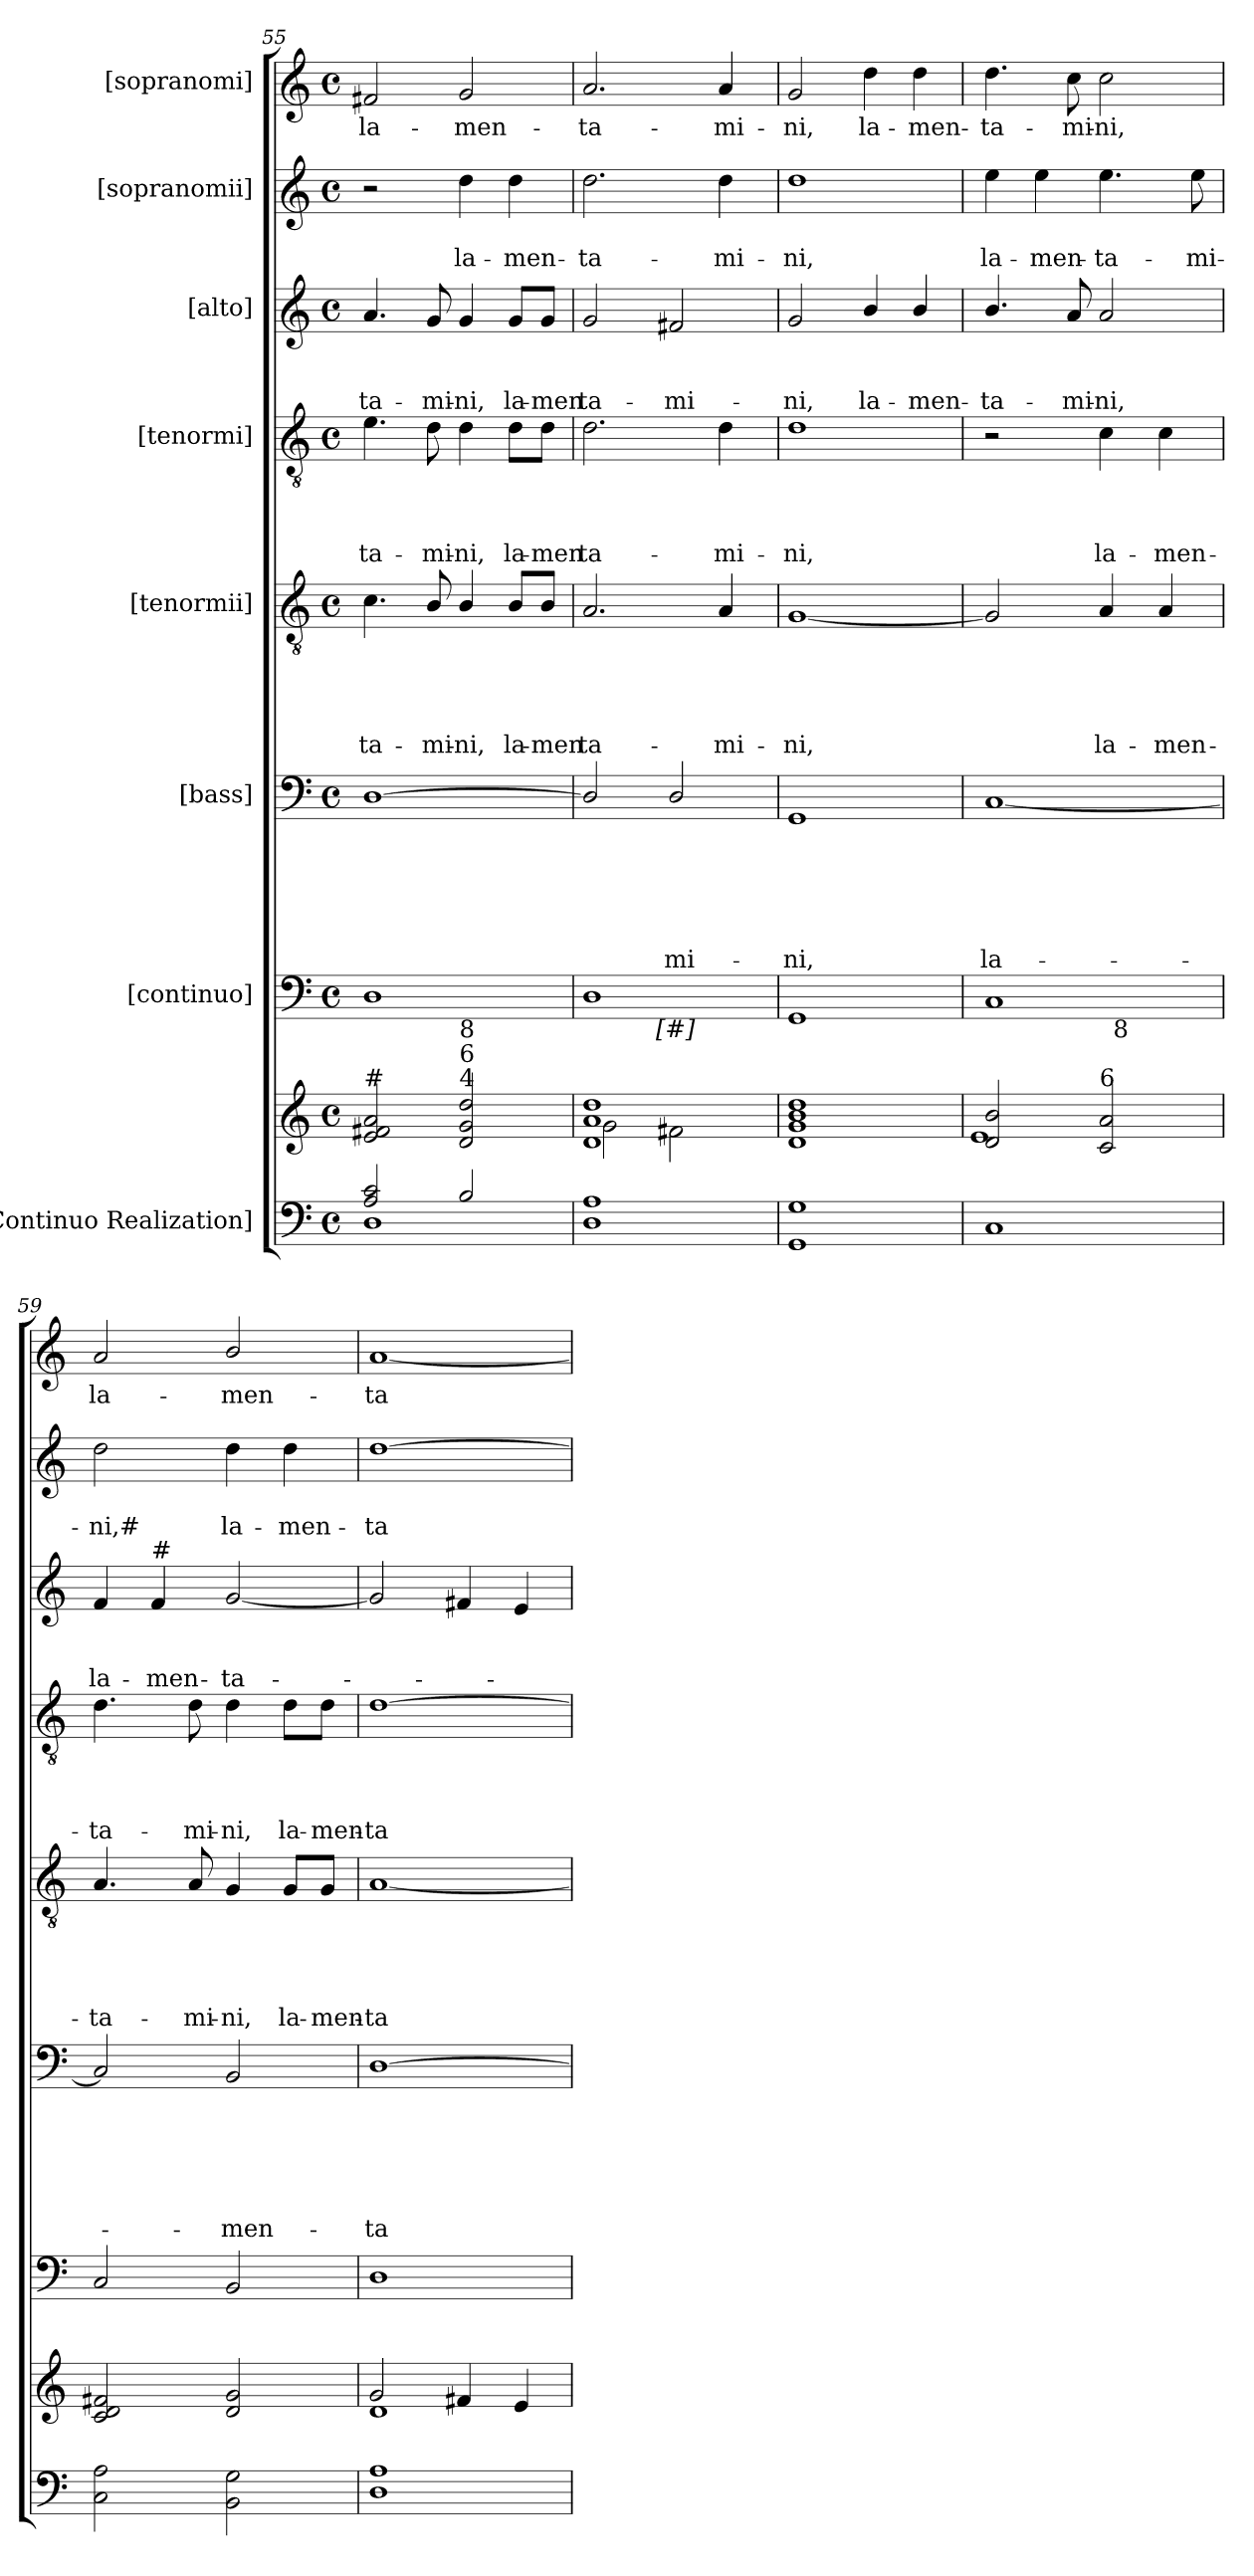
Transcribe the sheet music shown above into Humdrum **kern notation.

**kern	**kern	**kern	**kern	**text	**text	**text	**text	**text	**text	**kern	**text	**text	**text	**text	**text	**kern	**text	**text	**text	**text	**kern	**text	**text	**text	**kern	**text	**text	**kern	**text
*part8	*part8	*part7	*part6	*part6	*part6	*part6	*part6	*part6	*part6	*part5	*part5	*part5	*part5	*part5	*part5	*part4	*part4	*part4	*part4	*part4	*part3	*part3	*part3	*part3	*part2	*part2	*part2	*part1	*part1
*staff9	*staff8	*staff7	*staff6	*staff6	*staff6	*staff6	*staff6	*staff6	*staff6	*staff5	*staff5	*staff5	*staff5	*staff5	*staff5	*staff4	*staff4	*staff4	*staff4	*staff4	*staff3	*staff3	*staff3	*staff3	*staff2	*staff2	*staff2	*staff1	*staff1
*I"[Continuo Realization]	*	*I"[continuo]	*I"[bass]	*	*	*	*	*	*	*I"[tenormii]	*	*	*	*	*	*I"[tenormi]	*	*	*	*	*I"[alto]	*	*	*	*I"[sopranomii]	*	*	*I"[sopranomi]	*
*clefF4	*clefG2	*clefF4	*clefF4	*	*	*	*	*	*	*clefGv2	*	*	*	*	*	*clefGv2	*	*	*	*	*clefG2	*	*	*	*clefG2	*	*	*clefG2	*
*k[]	*k[]	*k[]	*k[]	*	*	*	*	*	*	*k[]	*	*	*	*	*	*k[]	*	*	*	*	*k[]	*	*	*	*k[]	*	*	*k[]	*
*C:	*C:	*C:	*C:	*	*	*	*	*	*	*C:	*	*	*	*	*	*C:	*	*	*	*	*C:	*	*	*	*C:	*	*	*C:	*
*M4/4	*M4/4	*M4/4	*M4/4	*	*	*	*	*	*	*M4/4	*	*	*	*	*	*M4/4	*	*	*	*	*M4/4	*	*	*	*M4/4	*	*	*M4/4	*
*met(c)	*met(c)	*met(c)	*met(c)	*	*	*	*	*	*	*met(c)	*	*	*	*	*	*met(c)	*	*	*	*	*met(c)	*	*	*	*met(c)	*	*	*met(c)	*
=55	=55	=55	=55	=55	=55	=55	=55	=55	=55	=55	=55	=55	=55	=55	=55	=55	=55	=55	=55	=55	=55	=55	=55	=55	=55	=55	=55	=55	=55
*^	*	*	*	*	*	*	*	*	*	*	*	*	*	*	*	*	*	*	*	*	*	*	*	*	*	*	*	*	*
!	!	!LO:TX:a:t=#	!	!	!	!	!	!	!	!	!	!	!	!	!	!	!	!	!	!	!	!	!	!	!	!	!	!	!	!
!	!	!	!	!	!	!	!	!	!	!	!	!	!	!	!	!LO:LY:b	!	!	!	!	!LO:LY:b	!	!	!	!LO:LY:b	!	!	!	!	!LO:LY:b
*	*	*	*^	*	*	*	*	*	*	*	*	*	*	*	*	*	*	*	*	*	*	*	*	*	*	*	*	*	*	*
2A/ 2c/	1D	2e/ 2f#X/ 2a/	1D	2ryy	[<1D	.	.	.	.	.	.	4.c\	.	.	.	.	-ta-	4.e\	.	.	.	-ta-	4.a/	.	.	-ta-	2r	.	.	2f#X/	la-
!	!	!	!	!	!	!	!	!	!	!	!	!	!	!	!	!	!LO:LY:b	!	!	!	!	!LO:LY:b	!	!	!	!LO:LY:b	!	!	!	!	!
.	.	.	.	.	.	.	.	.	.	.	.	8B/	.	.	.	.	-mi-	8d\	.	.	.	-mi-	8g/	.	.	-mi-	.	.	.	.	.
!	!	!	!	!LO:TX:b:t=8	!	!	!	!	!	!	!	!	!	!	!	!	!	!	!	!	!	!	!	!	!	!	!	!	!	!	!
!	!	!LO:TX:a:t=4	!	!	!	!	!	!	!	!	!	!	!	!	!	!	!	!	!	!	!	!	!	!	!	!	!	!	!	!	!
!	!	!LO:TX:a:t=6	!	!	!	!	!	!	!	!	!	!	!	!	!	!	!	!	!	!	!	!	!	!	!	!	!	!	!	!	!
!	!	!	!	!	!	!	!	!	!	!	!	!	!	!	!	!	!LO:LY:b	!	!	!	!	!LO:LY:b	!	!	!	!LO:LY:b	!	!	!LO:LY:b	!	!LO:LY:b
2B/	.	2d/ 2g/ 2dd/	.	2ryy	.	.	.	.	.	.	.	4B/	.	.	.	.	-ni,	4d\	.	.	.	-ni,	4g/	.	.	-ni,	4dd\	.	la-	2g/	-men-
!	!	!	!	!	!	!	!	!	!	!	!	!	!	!	!	!	!LO:LY:b	!	!	!	!	!LO:LY:b	!	!	!	!LO:LY:b	!	!	!LO:LY:b	!	!
.	.	.	.	.	.	.	.	.	.	.	.	8B/L	.	.	.	.	la-	8d\L	.	.	.	la-	8g/L	.	.	la-	4dd\	.	-men-	.	.
!	!	!	!	!	!	!	!	!	!	!	!	!	!	!	!	!	!LO:LY:b	!	!	!	!	!LO:LY:b	!	!	!	!LO:LY:b	!	!	!	!	!
.	.	.	.	.	.	.	.	.	.	.	.	8B/J	.	.	.	.	-men-	8d\J	.	.	.	-men-	8g/J	.	.	-men-	.	.	.	.	.
*v	*v	*	*	*	*	*	*	*	*	*	*	*	*	*	*	*	*	*	*	*	*	*	*	*	*	*	*	*	*	*	*
=56	=56	=56	=56	=56	=56	=56	=56	=56	=56	=56	=56	=56	=56	=56	=56	=56	=56	=56	=56	=56	=56	=56	=56	=56	=56	=56	=56	=56	=56	=56
*	*^	*	*	*	*	*	*	*	*	*	*	*	*	*	*	*	*	*	*	*	*	*	*	*	*	*	*	*	*	*
!	!	!	!	!	!	!	!	!	!	!	!	!	!	!	!	!	!LO:LY:b	!	!	!	!	!LO:LY:b	!	!	!	!LO:LY:b	!	!	!LO:LY:b	!	!LO:LY:b
1D 1A	1d 1a 1dd	2g\	1D	4...ryy	2D/]	.	.	.	.	.	.	2.A/	.	.	.	.	-ta-	2.d\	.	.	.	-ta-	2g/	.	.	-ta-	2.dd\	.	-ta-	2.a/	-ta-
!	!	!	!	!LO:TX:b:t=[#]	!	!	!	!	!	!	!	!	!	!	!	!	!	!	!	!	!	!	!	!	!	!	!	!	!	!	!
.	.	.	.	2ryy	.	.	.	.	.	.	.	.	.	.	.	.	.	.	.	.	.	.	.	.	.	.	.	.	.	.	.
!	!	!	!	!	!	!	!	!	!	!	!LO:LY:b	!	!	!	!	!	!	!	!	!	!	!	!	!	!	!LO:LY:b	!	!	!	!	!
.	.	2f#X\	.	.	2D/	.	.	.	.	.	-mi-	.	.	.	.	.	.	.	.	.	.	.	2f#X/	.	.	-mi-	.	.	.	.	.
!	!	!	!	!	!	!	!	!	!	!	!	!	!	!	!	!	!LO:LY:b	!	!	!	!	!LO:LY:b	!	!	!	!	!	!	!LO:LY:b	!	!LO:LY:b
.	.	.	.	.	.	.	.	.	.	.	.	4A/	.	.	.	.	-mi-	4d\	.	.	.	-mi-	.	.	.	.	4dd\	.	-mi-	4a/	-mi-
.	.	.	.	32ryy	.	.	.	.	.	.	.	.	.	.	.	.	.	.	.	.	.	.	.	.	.	.	.	.	.	.	.
!!LO:PB:g=z
=57	=57	=57	=57	=57	=57	=57	=57	=57	=57	=57	=57	=57	=57	=57	=57	=57	=57	=57	=57	=57	=57	=57	=57	=57	=57	=57	=57	=57	=57	=57	=57
!	!	!	!	!	!	!	!	!	!	!	!LO:LY:b	!	!	!	!	!	!LO:LY:b	!	!	!	!	!LO:LY:b	!	!	!	!LO:LY:b	!	!	!LO:LY:b	!	!LO:LY:b
*	*v	*v	*	*	*	*	*	*	*	*	*	*	*	*	*	*	*	*	*	*	*	*	*	*	*	*	*	*	*	*	*
*	*	*v	*v	*	*	*	*	*	*	*	*	*	*	*	*	*	*	*	*	*	*	*	*	*	*	*	*	*	*	*
1GG 1G	1d 1g 1b 1dd	1GG	1GG	.	.	.	.	.	-ni,	[<1G	.	.	.	.	-ni,	1d	.	.	.	-ni,	2g/	.	.	-ni,	1dd	.	-ni,	2g/	-ni,
!	!	!	!	!	!	!	!	!	!	!	!	!	!	!	!	!	!	!	!	!	!	!	!	!LO:LY:b	!	!	!	!	!LO:LY:b
.	.	.	.	.	.	.	.	.	.	.	.	.	.	.	.	.	.	.	.	.	4b/	.	.	la-	.	.	.	4dd\	la-
!	!	!	!	!	!	!	!	!	!	!	!	!	!	!	!	!	!	!	!	!	!	!	!	!LO:LY:b:rj	!	!	!	!	!LO:LY:b:rj
.	.	.	.	.	.	.	.	.	.	.	.	.	.	.	.	.	.	.	.	.	4b/	.	.	-men-	.	.	.	4dd\	-men-
=58	=58	=58	=58	=58	=58	=58	=58	=58	=58	=58	=58	=58	=58	=58	=58	=58	=58	=58	=58	=58	=58	=58	=58	=58	=58	=58	=58	=58	=58
*	*^	*	*	*	*	*	*	*	*	*	*	*	*	*	*	*	*	*	*	*	*	*	*	*	*	*	*	*	*
!	!	!	!	!	!	!	!	!	!	!LO:LY:b	!	!	!	!	!	!	!	!	!	!	!	!	!	!	!LO:LY:b	!	!	!LO:LY:b	!	!LO:LY:b
*	*	*	*^	*	*	*	*	*	*	*	*	*	*	*	*	*	*	*	*	*	*	*	*	*	*	*	*	*	*	*
1C	2d/ 2b/	1e	1C	2ryy	[<1C	.	.	.	.	.	la-	2G/]	.	.	.	.	.	2r	.	.	.	.	4.b/	.	.	-ta-	4ee\	.	la-	4.dd\	-ta-
!	!	!	!	!	!	!	!	!	!	!	!	!	!	!	!	!	!	!	!	!	!	!	!	!	!	!	!	!	!LO:LY:b:rj	!	!
.	.	.	.	.	.	.	.	.	.	.	.	.	.	.	.	.	.	.	.	.	.	.	.	.	.	.	4ee\	.	-men-	.	.
!	!	!	!	!	!	!	!	!	!	!	!	!	!	!	!	!	!	!	!	!	!	!	!	!	!	!LO:LY:b	!	!	!	!	!LO:LY:b
.	.	.	.	.	.	.	.	.	.	.	.	.	.	.	.	.	.	.	.	.	.	.	8a/	.	.	-mi-	.	.	.	8cc\	-mi-
!	!LO:TX:a:t=6	!	!	!	!	!	!	!	!	!	!	!	!	!	!	!	!	!	!	!	!	!	!	!	!	!	!	!	!	!	!
!	!	!	!	!	!	!	!	!	!	!	!	!	!	!	!	!	!LO:LY:b	!	!	!	!	!LO:LY:b	!	!	!	!LO:LY:b:rj	!	!	!LO:LY:b	!	!LO:LY:b:rj
.	2c/ 2a/	.	.	32ryy	.	.	.	.	.	.	.	4A/	.	.	.	.	la-	4c\	.	.	.	la-	2a/	.	.	-ni,	4.ee\	.	-ta-	2cc\	-ni,
!	!	!	!	!LO:TX:b:t=8	!	!	!	!	!	!	!	!	!	!	!	!	!	!	!	!	!	!	!	!	!	!	!	!	!	!	!
.	.	.	.	4...ryy	.	.	.	.	.	.	.	.	.	.	.	.	.	.	.	.	.	.	.	.	.	.	.	.	.	.	.
!	!	!	!	!	!	!	!	!	!	!	!	!	!	!	!	!	!LO:LY:b:rj	!	!	!	!	!LO:LY:b:rj	!	!	!	!	!	!	!	!	!
.	.	.	.	.	.	.	.	.	.	.	.	4A/	.	.	.	.	-men-	4c\	.	.	.	-men-	.	.	.	.	.	.	.	.	.
!	!	!	!	!	!	!	!	!	!	!	!	!	!	!	!	!	!	!	!	!	!	!	!	!	!	!	!	!	!LO:LY:b	!	!
.	.	.	.	.	.	.	.	.	.	.	.	.	.	.	.	.	.	.	.	.	.	.	.	.	.	.	8ee\	.	-mi-	.	.
*	*v	*v	*	*	*	*	*	*	*	*	*	*	*	*	*	*	*	*	*	*	*	*	*	*	*	*	*	*	*	*	*
=59	=59	=59	=59	=59	=59	=59	=59	=59	=59	=59	=59	=59	=59	=59	=59	=59	=59	=59	=59	=59	=59	=59	=59	=59	=59	=59	=59	=59	=59	=59
!	!	!LO:TX:b:t=[Ä]	!	!	!	!	!	!	!	!	!	!	!	!	!	!	!	!	!	!	!	!	!	!	!	!	!	!	!	!
!	!	!	!	!	!	!	!	!	!	!	!	!	!	!	!	!LO:LY:b	!	!	!	!	!LO:LY:b	!	!	!	!LO:LY:b	!	!	!LO:LY:b	!	!LO:LY:b
*	*	*v	*v	*	*	*	*	*	*	*	*	*	*	*	*	*	*	*	*	*	*	*	*	*	*	*	*	*	*	*
2C\> 2A\>	2c/ 2d/ 2f#X/	2C/	2C/]	.	.	.	.	.	.	4.A/	.	.	.	.	-ta-	4.d\	.	.	.	-ta-	4f/	.	.	la-	2dd\	.	-ni,#	2a/	la-
!	!	!	!	!	!	!	!	!	!	!	!	!	!	!	!	!	!	!	!	!	!LO:TX:a:t=#	!	!	!	!	!	!	!	!
!	!	!	!	!	!	!	!	!	!	!	!	!	!	!	!	!	!	!	!	!	!	!	!	!LO:LY:b	!	!	!	!	!
.	.	.	.	.	.	.	.	.	.	.	.	.	.	.	.	.	.	.	.	.	4f/	.	.	-men-	.	.	.	.	.
!	!	!	!	!	!	!	!	!	!	!	!	!	!	!	!LO:LY:b	!	!	!	!	!LO:LY:b	!	!	!	!	!	!	!	!	!
.	.	.	.	.	.	.	.	.	.	8A/	.	.	.	.	-mi-	8d\	.	.	.	-mi-	.	.	.	.	.	.	.	.	.
!	!	!	!	!	!	!	!	!	!LO:LY:b	!	!	!	!	!	!LO:LY:b:rj	!	!	!	!	!LO:LY:b:rj	!	!	!	!LO:LY:b	!	!	!LO:LY:b	!	!LO:LY:b
2BB\> 2G\>	2d/ 2g/	2BB</	2BB/	.	.	.	.	.	-men-	4G/	.	.	.	.	-ni,	4d\	.	.	.	-ni,	[<2g/	.	.	-ta-	4dd\	.	la-	2b/	-men-
!	!	!	!	!	!	!	!	!	!	!	!	!	!	!	!LO:LY:b	!	!	!	!	!LO:LY:b	!	!	!	!	!	!	!LO:LY:b	!	!
.	.	.	.	.	.	.	.	.	.	8G/L	.	.	.	.	la-	8d\L	.	.	.	la-	.	.	.	.	4dd\	.	-men-	.	.
!	!	!	!	!	!	!	!	!	!	!	!	!	!	!	!LO:LY:b	!	!	!	!	!LO:LY:b	!	!	!	!	!	!	!	!	!
.	.	.	.	.	.	.	.	.	.	8G/J	.	.	.	.	-men-	8d\J	.	.	.	-men-	.	.	.	.	.	.	.	.	.
=60	=60	=60	=60	=60	=60	=60	=60	=60	=60	=60	=60	=60	=60	=60	=60	=60	=60	=60	=60	=60	=60	=60	=60	=60	=60	=60	=60	=60	=60
*	*^	*	*	*	*	*	*	*	*	*	*	*	*	*	*	*	*	*	*	*	*	*	*	*	*	*	*	*	*
!	!	!	!	!	!	!	!	!	!	!LO:LY:b	!	!	!	!	!	!LO:LY:b	!	!	!	!	!LO:LY:b	!	!	!	!	!	!	!LO:LY:b	!	!LO:LY:b
1D 1A	2g/	1d	1D	[<1D	.	.	.	.	.	-ta-	[<1A	.	.	.	.	-ta-	[>1d	.	.	.	-ta-	2g/]	.	.	.	[>1dd	.	-ta-	[<1a	-ta-
.	4f#X/	.	.	.	.	.	.	.	.	.	.	.	.	.	.	.	.	.	.	.	.	4f#X/	.	.	.	.	.	.	.	.
.	4e/	.	.	.	.	.	.	.	.	.	.	.	.	.	.	.	.	.	.	.	.	4e/	.	.	.	.	.	.	.	.
*	*v	*v	*	*	*	*	*	*	*	*	*	*	*	*	*	*	*	*	*	*	*	*	*	*	*	*	*	*	*	*
=	=	=	=	=	=	=	=	=	=	=	=	=	=	=	=	=	=	=	=	=	=	=	=	=	=	=	=	=	=
*-	*-	*-	*-	*-	*-	*-	*-	*-	*-	*-	*-	*-	*-	*-	*-	*-	*-	*-	*-	*-	*-	*-	*-	*-	*-	*-	*-	*-	*-
